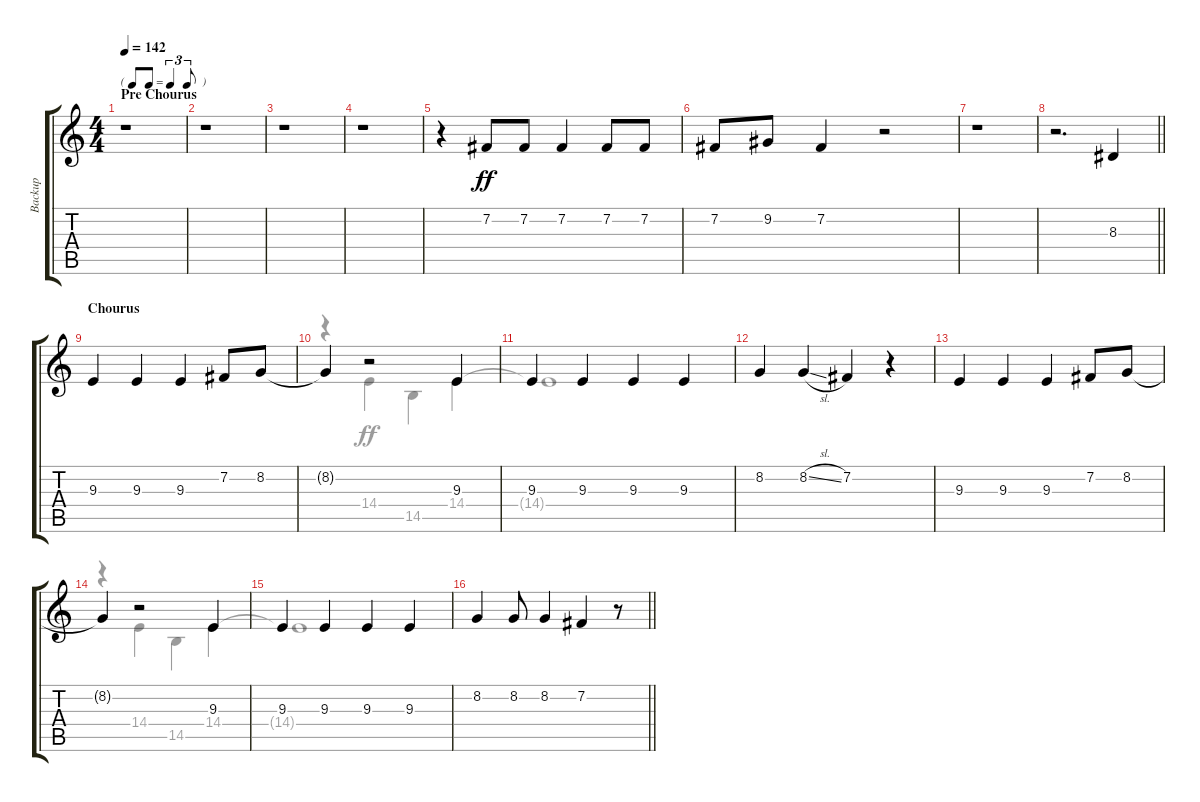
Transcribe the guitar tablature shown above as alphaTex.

\track ("Backup" "Backup") {instrument synthvoice}
\staff {score tabs}
\tuning (E4 B3 G3 D3 A2 E2) {hide}
\voice
\ts (4 4)
\tf triplet8th
\section ("" "Pre Chourus")
\tempo 142
\clef g2
\ks c
r.1{dy ff} |
r.1 |
r.1 |
r.1 |
r.4 7.2.8 7.2.8 7.2.4 7.2.8 7.2.8 |
7.2.8 9.2.8 7.2.4 r.2 |
r.1 |
\barLineRight lightlight
r.2{d} 8.3.4 |
\section ("" "Chourus")
9.3.4 9.3.4 9.3.4 7.2.8 8.2.8 |
8.2{t}.4 r.2 9.3.4 |
9.3.4 9.3.4 9.3.4 9.3.4 |
8.2.4 8.2{sl}.4 7.2.4 r.4 |
9.3.4 9.3.4 9.3.4 7.2.8 8.2.8 |
8.2{t}.4 r.2 9.3.4 |
9.3.4 9.3.4 9.3.4 9.3.4 |
\barLineRight lightlight
8.2.4 8.2.8 8.2.4 7.2.4 r.8
\voice
\clef g2
\ottava regular
\simile none
\ks c
|
|
|
|
|
|
|
\barLineRight lightlight
|
|
r.4 14.4.4 14.5.4 14.4.4 |
14.4{t}.1 |
|
|
r.4 14.4.4 14.5.4 14.4.4 |
14.4{t}.1 |
\barLineRight lightlight
